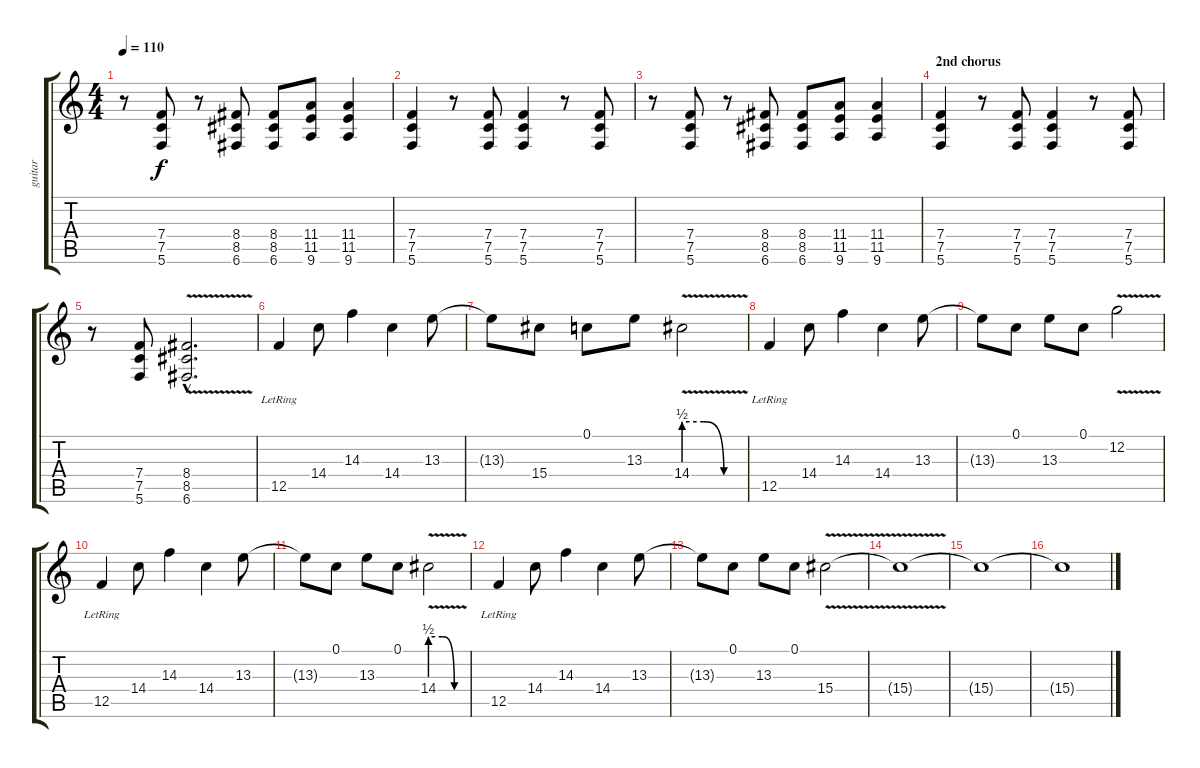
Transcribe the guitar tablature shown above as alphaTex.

\track ("guitar" "guitar") {instrument overdrivenguitar}
\staff {score tabs}
\tuning (C4 G3 Eb3 Bb2 F2 C2) {hide}
\ts (4 4)
\tempo 110
\clef g2
\ks c
r.8{dy f} (7.4 7.5 5.6).8 r.8 (8.4 8.5 6.6).8 (8.4 8.5 6.6).8 (11.4 11.5 9.6).8 (11.4 11.5 9.6).4 |
(7.4 7.5 5.6).4 r.8 (7.4 7.5 5.6).8 (7.4 7.5 5.6).4 r.8 (7.4 7.5 5.6).8 |
r.8 (7.4 7.5 5.6).8 r.8 (8.4 8.5 6.6).8 (8.4 8.5 6.6).8 (11.4 11.5 9.6).8 (11.4 11.5 9.6).4 |
\section ("" "2nd chorus")
(7.4 7.5 5.6).4 r.8 (7.4 7.5 5.6).8 (7.4 7.5 5.6).4 r.8 (7.4 7.5 5.6).8 |
r.8 (7.4 7.5 5.6).8 (8.4{v hac} 8.5{v hac} 6.6{v hac}).2{d} |
12.5{lr}.4{volume 11} 14.4.8 14.3.4 14.4.4 13.3.8 |
13.3{t}.8 15.4.8 0.1.8 13.3.8 14.4{be (custom 0 2 20 2 40 0 60 0) v}.2 |
12.5{lr}.4 14.4.8 14.3.4 14.4.4 13.3.8 |
13.3{t}.8 0.1.8 13.3.8 0.1.8 12.2{v}.2 |
12.5{lr}.4 14.4.8 14.3.4 14.4.4 13.3.8 |
13.3{t}.8 0.1.8 13.3.8 0.1.8 14.4{be (custom 0 2 20 2 40 0 60 0) v}.2 |
12.5{lr}.4 14.4.8 14.3.4 14.4.4 13.3.8 |
13.3{t}.8 0.1.8 13.3.8 0.1.8 15.4{v}.2 |
15.4{t}.1 |
15.4{t}.1 |
15.4{t}.1
